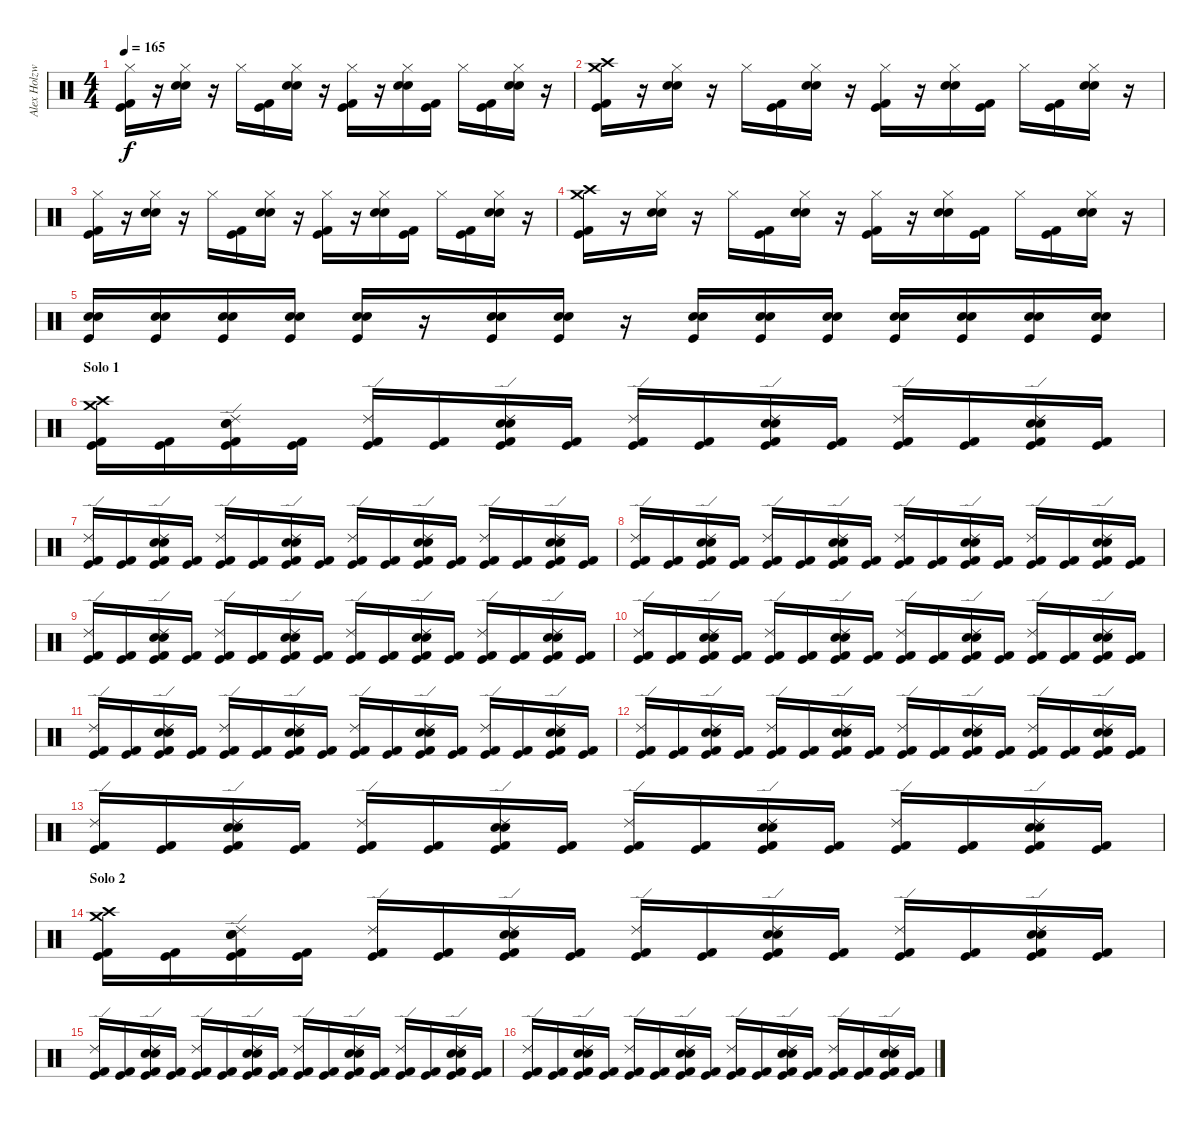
\track ("Alex Holzwarth" "Alex Holzw") {instrument percussion}
\staff {score}
\articulation defaults
\ts (4 4)
\tempo 165
\clef neutral
\ks c
("Hi-Hat (closed)" "Kick (hit) 2" "Kick (hit)").16{dy f} r.16 ("Hi-Hat (closed)" "Electric Snare (hit)" "Snare (hit) 2").16 r.16 "Hi-Hat (closed)".16 ("Kick (hit) 2" "Kick (hit)").16 ("Hi-Hat (closed)" "Electric Snare (hit)" "Snare (hit) 2").16 r.16 ("Hi-Hat (closed)" "Kick (hit) 2" "Kick (hit)").16 r.16 ("Hi-Hat (closed)" "Electric Snare (hit)" "Snare (hit) 2").16 ("Kick (hit) 2" "Kick (hit)").16 "Hi-Hat (closed)".16 ("Kick (hit) 2" "Kick (hit)").16 ("Hi-Hat (closed)" "Electric Snare (hit)" "Snare (hit) 2").16 r.16 |
("Crash high (hit)" "Crash medium (hit)" "Kick (hit) 2" "Kick (hit)").16 r.16 ("Hi-Hat (closed)" "Electric Snare (hit)" "Snare (hit) 2").16 r.16 "Hi-Hat (closed)".16 ("Kick (hit) 2" "Kick (hit)").16 ("Hi-Hat (closed)" "Electric Snare (hit)" "Snare (hit) 2").16 r.16 ("Hi-Hat (closed)" "Kick (hit) 2" "Kick (hit)").16 r.16 ("Hi-Hat (closed)" "Electric Snare (hit)" "Snare (hit) 2").16 ("Kick (hit) 2" "Kick (hit)").16 "Hi-Hat (closed)".16 ("Kick (hit) 2" "Kick (hit)").16 ("Hi-Hat (closed)" "Electric Snare (hit)" "Snare (hit) 2").16 r.16 |
("Hi-Hat (closed)" "Kick (hit) 2" "Kick (hit)").16 r.16 ("Hi-Hat (closed)" "Electric Snare (hit)" "Snare (hit) 2").16 r.16 "Hi-Hat (closed)".16 ("Kick (hit) 2" "Kick (hit)").16 ("Hi-Hat (closed)" "Electric Snare (hit)" "Snare (hit) 2").16 r.16 ("Hi-Hat (closed)" "Kick (hit) 2" "Kick (hit)").16 r.16 ("Hi-Hat (closed)" "Electric Snare (hit)" "Snare (hit) 2").16 ("Kick (hit) 2" "Kick (hit)").16 "Hi-Hat (closed)".16 ("Kick (hit) 2" "Kick (hit)").16 ("Hi-Hat (closed)" "Electric Snare (hit)" "Snare (hit) 2").16 r.16 |
("Crash medium (hit)" "Crash high (hit)" "Kick (hit) 2" "Kick (hit)").16 r.16 ("Hi-Hat (closed)" "Electric Snare (hit)" "Snare (hit) 2").16 r.16 "Hi-Hat (closed)".16 ("Kick (hit) 2" "Kick (hit)").16 ("Hi-Hat (closed)" "Electric Snare (hit)" "Snare (hit) 2").16 r.16 ("Hi-Hat (closed)" "Kick (hit) 2" "Kick (hit)").16 r.16 ("Hi-Hat (closed)" "Electric Snare (hit)" "Snare (hit) 2").16 ("Kick (hit) 2" "Kick (hit)").16 "Hi-Hat (closed)".16 ("Kick (hit) 2" "Kick (hit)").16 ("Hi-Hat (closed)" "Electric Snare (hit)" "Snare (hit) 2").16 r.16 |
("Kick (hit)" "Electric Snare (hit)" "Snare (hit) 2").16 ("Kick (hit)" "Electric Snare (hit)" "Snare (hit) 2").16 ("Kick (hit)" "Electric Snare (hit)" "Snare (hit) 2").16 ("Kick (hit)" "Electric Snare (hit)" "Snare (hit) 2").16 ("Kick (hit)" "Electric Snare (hit)" "Snare (hit) 2").16 r.16 ("Kick (hit)" "Electric Snare (hit)" "Snare (hit) 2").16 ("Kick (hit)" "Electric Snare (hit)" "Snare (hit) 2").16 r.16 ("Kick (hit)" "Electric Snare (hit)" "Snare (hit) 2").16 ("Kick (hit)" "Electric Snare (hit)" "Snare (hit) 2").16 ("Kick (hit)" "Electric Snare (hit)" "Snare (hit) 2").16 ("Kick (hit)" "Electric Snare (hit)" "Snare (hit) 2").16 ("Kick (hit)" "Electric Snare (hit)" "Snare (hit) 2").16 ("Kick (hit)" "Electric Snare (hit)" "Snare (hit) 2").16 ("Kick (hit)" "Electric Snare (hit)" "Snare (hit) 2").16 |
\section ("" "Solo 1")
("Crash high (hit)" "Crash medium (hit)" "Kick (hit) 2" "Kick (hit)").16 ("Kick (hit) 2" "Kick (hit)").16 ("Ride (edge) 2" "Electric Snare (hit)" "Snare (hit) 2" "Kick (hit) 2" "Kick (hit)").16 ("Kick (hit) 2" "Kick (hit)").16 ("Ride (edge) 2" "Kick (hit) 2" "Kick (hit)").16 ("Kick (hit)" "Kick (hit) 2").16 ("Ride (edge) 2" "Snare (hit) 2" "Electric Snare (hit)" "Kick (hit) 2" "Kick (hit)").16 ("Kick (hit) 2" "Kick (hit)").16 ("Ride (edge) 2" "Kick (hit) 2" "Kick (hit)").16 ("Kick (hit) 2" "Kick (hit)").16 ("Ride (edge) 2" "Electric Snare (hit)" "Snare (hit) 2" "Kick (hit) 2" "Kick (hit)").16 ("Kick (hit) 2" "Kick (hit)").16 ("Ride (edge) 2" "Kick (hit) 2" "Kick (hit)").16 ("Kick (hit) 2" "Kick (hit)").16 ("Ride (edge) 2" "Electric Snare (hit)" "Snare (hit) 2" "Kick (hit) 2" "Kick (hit)").16 ("Kick (hit) 2" "Kick (hit)").16 |
("Ride (edge) 2" "Kick (hit) 2" "Kick (hit)").16 ("Kick (hit) 2" "Kick (hit)").16 ("Ride (edge) 2" "Electric Snare (hit)" "Snare (hit) 2" "Kick (hit) 2" "Kick (hit)").16 ("Kick (hit) 2" "Kick (hit)").16 ("Ride (edge) 2" "Kick (hit) 2" "Kick (hit)").16 ("Kick (hit) 2" "Kick (hit)").16 ("Ride (edge) 2" "Electric Snare (hit)" "Snare (hit) 2" "Kick (hit) 2" "Kick (hit)").16 ("Kick (hit) 2" "Kick (hit)").16 ("Ride (edge) 2" "Kick (hit) 2" "Kick (hit)").16 ("Kick (hit) 2" "Kick (hit)").16 ("Ride (edge) 2" "Electric Snare (hit)" "Snare (hit) 2" "Kick (hit) 2" "Kick (hit)").16 ("Kick (hit) 2" "Kick (hit)").16 ("Ride (edge) 2" "Kick (hit) 2" "Kick (hit)").16 ("Kick (hit) 2" "Kick (hit)").16 ("Ride (edge) 2" "Electric Snare (hit)" "Snare (hit) 2" "Kick (hit) 2" "Kick (hit)").16 ("Kick (hit) 2" "Kick (hit)").16 |
("Ride (edge) 2" "Kick (hit) 2" "Kick (hit)").16 ("Kick (hit) 2" "Kick (hit)").16 ("Ride (edge) 2" "Electric Snare (hit)" "Snare (hit) 2" "Kick (hit) 2" "Kick (hit)").16 ("Kick (hit) 2" "Kick (hit)").16 ("Ride (edge) 2" "Kick (hit) 2" "Kick (hit)").16 ("Kick (hit) 2" "Kick (hit)").16 ("Ride (edge) 2" "Electric Snare (hit)" "Snare (hit) 2" "Kick (hit) 2" "Kick (hit)").16 ("Kick (hit) 2" "Kick (hit)").16 ("Ride (edge) 2" "Kick (hit) 2" "Kick (hit)").16 ("Kick (hit) 2" "Kick (hit)").16 ("Ride (edge) 2" "Electric Snare (hit)" "Snare (hit) 2" "Kick (hit) 2" "Kick (hit)").16 ("Kick (hit) 2" "Kick (hit)").16 ("Ride (edge) 2" "Kick (hit) 2" "Kick (hit)").16 ("Kick (hit) 2" "Kick (hit)").16 ("Ride (edge) 2" "Electric Snare (hit)" "Snare (hit) 2" "Kick (hit) 2" "Kick (hit)").16 ("Kick (hit) 2" "Kick (hit)").16 |
("Ride (edge) 2" "Kick (hit) 2" "Kick (hit)").16 ("Kick (hit) 2" "Kick (hit)").16 ("Ride (edge) 2" "Electric Snare (hit)" "Snare (hit) 2" "Kick (hit) 2" "Kick (hit)").16 ("Kick (hit) 2" "Kick (hit)").16 ("Ride (edge) 2" "Kick (hit) 2" "Kick (hit)").16 ("Kick (hit) 2" "Kick (hit)").16 ("Ride (edge) 2" "Electric Snare (hit)" "Snare (hit) 2" "Kick (hit) 2" "Kick (hit)").16 ("Kick (hit) 2" "Kick (hit)").16 ("Ride (edge) 2" "Kick (hit) 2" "Kick (hit)").16 ("Kick (hit) 2" "Kick (hit)").16 ("Ride (edge) 2" "Electric Snare (hit)" "Snare (hit) 2" "Kick (hit) 2" "Kick (hit)").16 ("Kick (hit) 2" "Kick (hit)").16 ("Ride (edge) 2" "Kick (hit) 2" "Kick (hit)").16 ("Kick (hit) 2" "Kick (hit)").16 ("Ride (edge) 2" "Electric Snare (hit)" "Snare (hit) 2" "Kick (hit) 2" "Kick (hit)").16 ("Kick (hit) 2" "Kick (hit)").16 |
("Ride (edge) 2" "Kick (hit) 2" "Kick (hit)").16 ("Kick (hit) 2" "Kick (hit)").16 ("Ride (edge) 2" "Electric Snare (hit)" "Snare (hit) 2" "Kick (hit) 2" "Kick (hit)").16 ("Kick (hit) 2" "Kick (hit)").16 ("Ride (edge) 2" "Kick (hit) 2" "Kick (hit)").16 ("Kick (hit) 2" "Kick (hit)").16 ("Ride (edge) 2" "Electric Snare (hit)" "Snare (hit) 2" "Kick (hit) 2" "Kick (hit)").16 ("Kick (hit) 2" "Kick (hit)").16 ("Ride (edge) 2" "Kick (hit) 2" "Kick (hit)").16 ("Kick (hit) 2" "Kick (hit)").16 ("Ride (edge) 2" "Electric Snare (hit)" "Snare (hit) 2" "Kick (hit) 2" "Kick (hit)").16 ("Kick (hit) 2" "Kick (hit)").16 ("Ride (edge) 2" "Kick (hit) 2" "Kick (hit)").16 ("Kick (hit) 2" "Kick (hit)").16 ("Ride (edge) 2" "Electric Snare (hit)" "Snare (hit) 2" "Kick (hit) 2" "Kick (hit)").16 ("Kick (hit) 2" "Kick (hit)").16 |
("Ride (edge) 2" "Kick (hit) 2" "Kick (hit)").16 ("Kick (hit) 2" "Kick (hit)").16 ("Ride (edge) 2" "Electric Snare (hit)" "Snare (hit) 2" "Kick (hit) 2" "Kick (hit)").16 ("Kick (hit) 2" "Kick (hit)").16 ("Ride (edge) 2" "Kick (hit) 2" "Kick (hit)").16 ("Kick (hit) 2" "Kick (hit)").16 ("Ride (edge) 2" "Electric Snare (hit)" "Snare (hit) 2" "Kick (hit) 2" "Kick (hit)").16 ("Kick (hit) 2" "Kick (hit)").16 ("Ride (edge) 2" "Kick (hit) 2" "Kick (hit)").16 ("Kick (hit) 2" "Kick (hit)").16 ("Ride (edge) 2" "Electric Snare (hit)" "Snare (hit) 2" "Kick (hit) 2" "Kick (hit)").16 ("Kick (hit) 2" "Kick (hit)").16 ("Ride (edge) 2" "Kick (hit) 2" "Kick (hit)").16 ("Kick (hit) 2" "Kick (hit)").16 ("Ride (edge) 2" "Electric Snare (hit)" "Snare (hit) 2" "Kick (hit) 2" "Kick (hit)").16 ("Kick (hit) 2" "Kick (hit)").16 |
("Ride (edge) 2" "Kick (hit) 2" "Kick (hit)").16 ("Kick (hit) 2" "Kick (hit)").16 ("Ride (edge) 2" "Electric Snare (hit)" "Snare (hit) 2" "Kick (hit) 2" "Kick (hit)").16 ("Kick (hit) 2" "Kick (hit)").16 ("Ride (edge) 2" "Kick (hit) 2" "Kick (hit)").16 ("Kick (hit) 2" "Kick (hit)").16 ("Ride (edge) 2" "Electric Snare (hit)" "Snare (hit) 2" "Kick (hit) 2" "Kick (hit)").16 ("Kick (hit) 2" "Kick (hit)").16 ("Ride (edge) 2" "Kick (hit) 2" "Kick (hit)").16 ("Kick (hit) 2" "Kick (hit)").16 ("Ride (edge) 2" "Electric Snare (hit)" "Snare (hit) 2" "Kick (hit) 2" "Kick (hit)").16 ("Kick (hit) 2" "Kick (hit)").16 ("Ride (edge) 2" "Kick (hit) 2" "Kick (hit)").16 ("Kick (hit) 2" "Kick (hit)").16 ("Ride (edge) 2" "Electric Snare (hit)" "Snare (hit) 2" "Kick (hit) 2" "Kick (hit)").16 ("Kick (hit) 2" "Kick (hit)").16 |
("Ride (edge) 2" "Kick (hit) 2" "Kick (hit)").16 ("Kick (hit) 2" "Kick (hit)").16 ("Ride (edge) 2" "Electric Snare (hit)" "Snare (hit) 2" "Kick (hit) 2" "Kick (hit)").16 ("Kick (hit) 2" "Kick (hit)").16 ("Ride (edge) 2" "Kick (hit) 2" "Kick (hit)").16 ("Kick (hit) 2" "Kick (hit)").16 ("Ride (edge) 2" "Electric Snare (hit)" "Snare (hit) 2" "Kick (hit) 2" "Kick (hit)").16 ("Kick (hit) 2" "Kick (hit)").16 ("Ride (edge) 2" "Kick (hit) 2" "Kick (hit)").16 ("Kick (hit) 2" "Kick (hit)").16 ("Ride (edge) 2" "Electric Snare (hit)" "Snare (hit) 2" "Kick (hit) 2" "Kick (hit)").16 ("Kick (hit) 2" "Kick (hit)").16 ("Ride (edge) 2" "Kick (hit) 2" "Kick (hit)").16 ("Kick (hit) 2" "Kick (hit)").16 ("Ride (edge) 2" "Electric Snare (hit)" "Snare (hit) 2" "Kick (hit) 2" "Kick (hit)").16 ("Kick (hit) 2" "Kick (hit)").16 |
\section ("" "Solo 2")
("Crash high (hit)" "Crash medium (hit)" "Kick (hit) 2" "Kick (hit)").16 ("Kick (hit) 2" "Kick (hit)").16 ("Ride (edge) 2" "Electric Snare (hit)" "Snare (hit) 2" "Kick (hit) 2" "Kick (hit)").16 ("Kick (hit) 2" "Kick (hit)").16 ("Ride (edge) 2" "Kick (hit) 2" "Kick (hit)").16 ("Kick (hit) 2" "Kick (hit)").16 ("Ride (edge) 2" "Electric Snare (hit)" "Snare (hit) 2" "Kick (hit) 2" "Kick (hit)").16 ("Kick (hit) 2" "Kick (hit)").16 ("Ride (edge) 2" "Kick (hit) 2" "Kick (hit)").16 ("Kick (hit) 2" "Kick (hit)").16 ("Ride (edge) 2" "Electric Snare (hit)" "Snare (hit) 2" "Kick (hit) 2" "Kick (hit)").16 ("Kick (hit) 2" "Kick (hit)").16 ("Ride (edge) 2" "Kick (hit) 2" "Kick (hit)").16 ("Kick (hit) 2" "Kick (hit)").16 ("Ride (edge) 2" "Electric Snare (hit)" "Snare (hit) 2" "Kick (hit) 2" "Kick (hit)").16 ("Kick (hit) 2" "Kick (hit)").16 |
("Ride (edge) 2" "Kick (hit) 2" "Kick (hit)").16 ("Kick (hit) 2" "Kick (hit)").16 ("Ride (edge) 2" "Electric Snare (hit)" "Snare (hit) 2" "Kick (hit) 2" "Kick (hit)").16 ("Kick (hit) 2" "Kick (hit)").16 ("Ride (edge) 2" "Kick (hit) 2" "Kick (hit)").16 ("Kick (hit) 2" "Kick (hit)").16 ("Ride (edge) 2" "Electric Snare (hit)" "Snare (hit) 2" "Kick (hit) 2" "Kick (hit)").16 ("Kick (hit) 2" "Kick (hit)").16 ("Ride (edge) 2" "Kick (hit) 2" "Kick (hit)").16 ("Kick (hit) 2" "Kick (hit)").16 ("Ride (edge) 2" "Electric Snare (hit)" "Snare (hit) 2" "Kick (hit) 2" "Kick (hit)").16 ("Kick (hit) 2" "Kick (hit)").16 ("Ride (edge) 2" "Kick (hit) 2" "Kick (hit)").16 ("Kick (hit) 2" "Kick (hit)").16 ("Ride (edge) 2" "Electric Snare (hit)" "Snare (hit) 2" "Kick (hit) 2" "Kick (hit)").16 ("Kick (hit) 2" "Kick (hit)").16 |
("Ride (edge) 2" "Kick (hit) 2" "Kick (hit)").16 ("Kick (hit) 2" "Kick (hit)").16 ("Ride (edge) 2" "Electric Snare (hit)" "Snare (hit) 2" "Kick (hit) 2" "Kick (hit)").16 ("Kick (hit) 2" "Kick (hit)").16 ("Ride (edge) 2" "Kick (hit) 2" "Kick (hit)").16 ("Kick (hit) 2" "Kick (hit)").16 ("Ride (edge) 2" "Electric Snare (hit)" "Snare (hit) 2" "Kick (hit) 2" "Kick (hit)").16 ("Kick (hit) 2" "Kick (hit)").16 ("Ride (edge) 2" "Kick (hit) 2" "Kick (hit)").16 ("Kick (hit) 2" "Kick (hit)").16 ("Ride (edge) 2" "Electric Snare (hit)" "Snare (hit) 2" "Kick (hit) 2" "Kick (hit)").16 ("Kick (hit) 2" "Kick (hit)").16 ("Ride (edge) 2" "Kick (hit) 2" "Kick (hit)").16 ("Kick (hit) 2" "Kick (hit)").16 ("Ride (edge) 2" "Electric Snare (hit)" "Snare (hit) 2" "Kick (hit) 2" "Kick (hit)").16 ("Kick (hit) 2" "Kick (hit)").16
